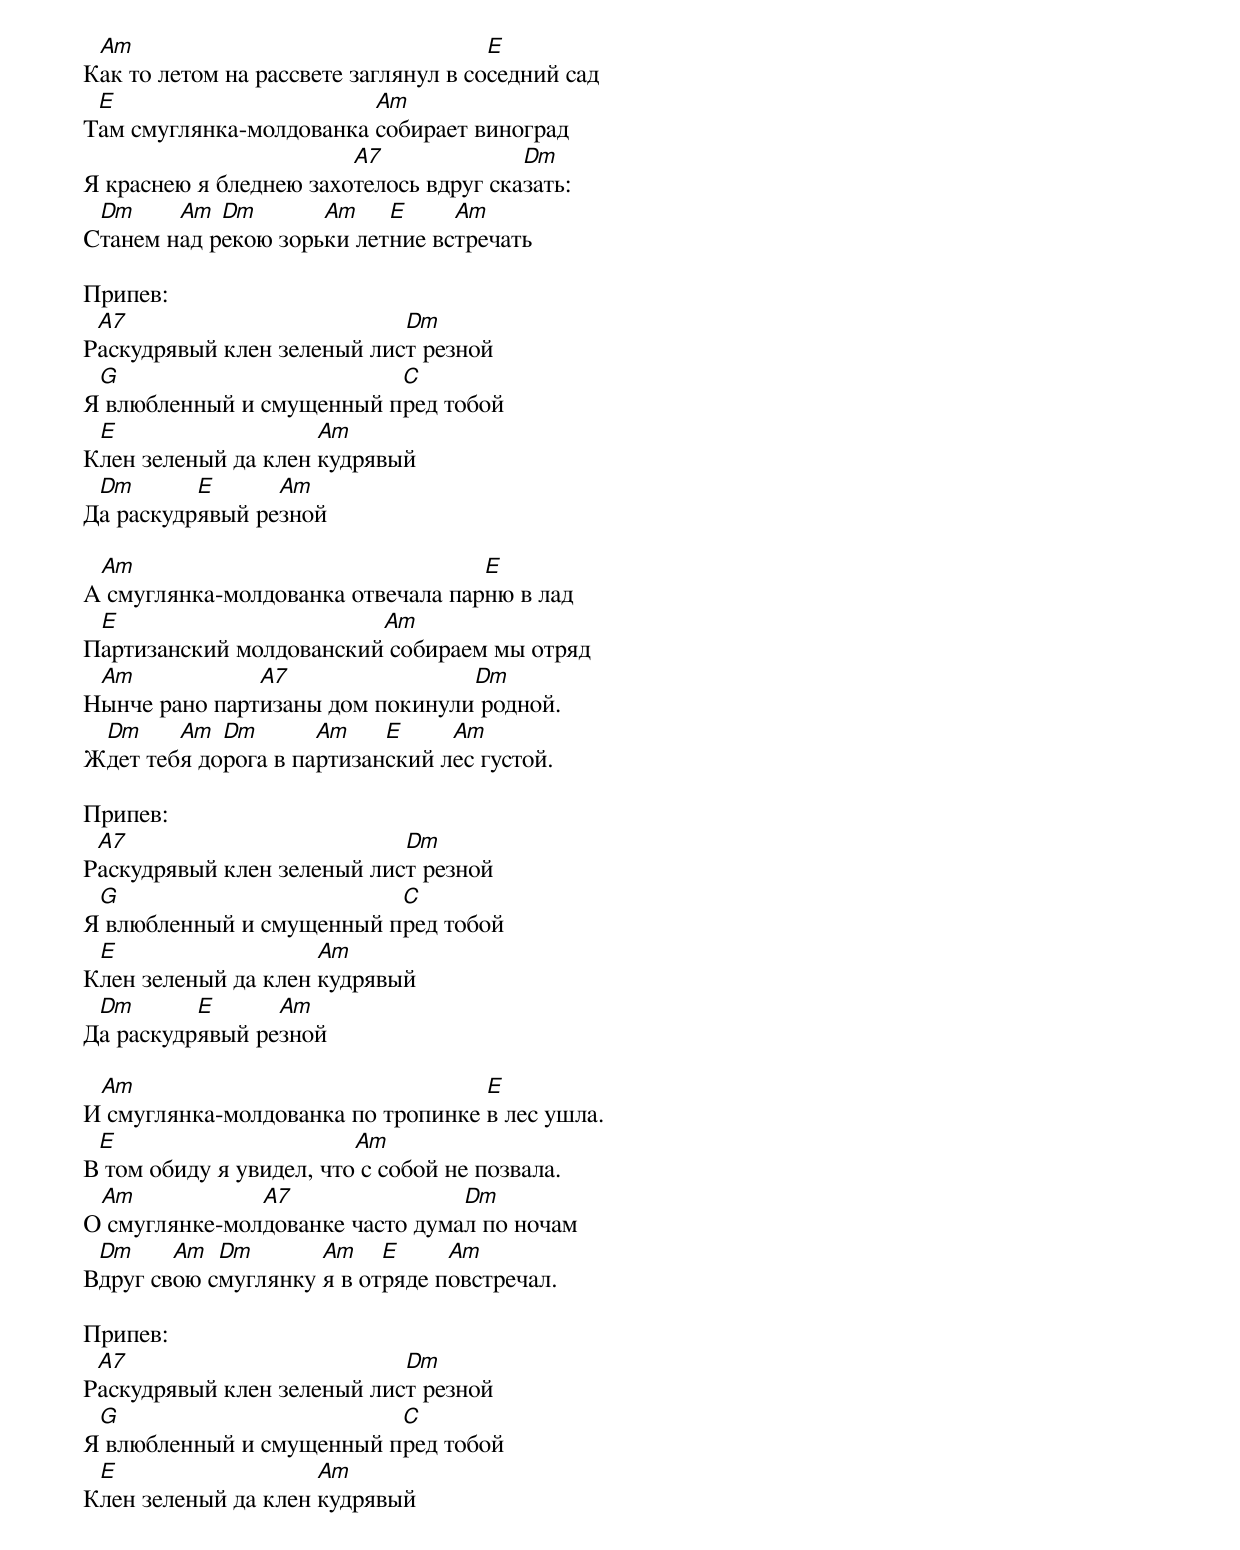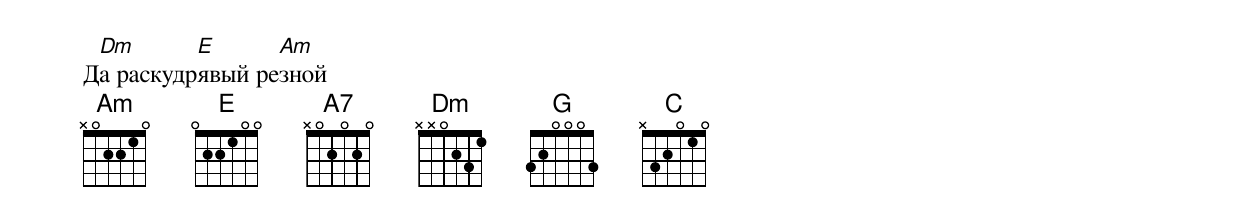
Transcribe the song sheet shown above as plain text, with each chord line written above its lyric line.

 Am                                   E
Как то летом на рассвете заглянул в соседний сад
 E                       Am
Там смуглянка-молдованка собирает виноград
                        A7              Dm
Я краснею я бледнею захотелось вдруг сказать:
 Dm     Am  Dm       Am    E     Am
Станем над рекою зорьки летние встречать

Припев:
 A7                         Dm
Раскудрявый клен зеленый лист резной
 G                        C
Я влюбленный и смущенный пред тобой
 E                   Am
Клен зеленый да клен кудрявый
 Dm       E      Am
Да раскудрявый резной

 Am                                E
А смуглянка-молдованка отвечала парню в лад
 E                       Am
Партизанский молдованский собираем мы отряд
 Am            A7                Dm
Нынче рано партизаны дом покинули родной.
 Dm     Am  Dm       Am    E     Am
Ждет тебя дорога в партизанский лес густой.

Припев:
 A7                         Dm
Раскудрявый клен зеленый лист резной
 G                        C
Я влюбленный и смущенный пред тобой
 E                   Am
Клен зеленый да клен кудрявый
 Dm       E      Am
Да раскудрявый резной

 Am                                E
И смуглянка-молдованка по тропинке в лес ушла.
 E                       Am
В том обиду я увидел, что с собой не позвала.
 Am            A7                Dm
О смуглянке-молдованке часто думал по ночам
 Dm     Am  Dm       Am    E     Am
Вдруг свою смуглянку я в отряде повстречал.

Припев:
 A7                         Dm
Раскудрявый клен зеленый лист резной
 G                        C
Я влюбленный и смущенный пред тобой
 E                   Am
Клен зеленый да клен кудрявый
 Dm       E      Am
Да раскудрявый резной
